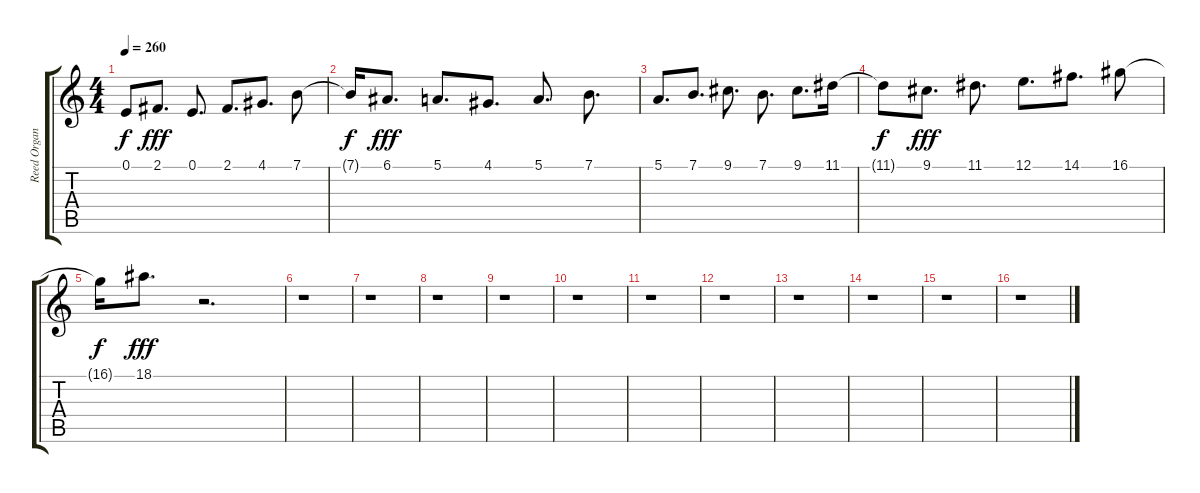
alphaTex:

\track ("Reed Organ" "Reed Organ") {instrument reedorgan}
\staff {score tabs}
\tuning (E4 B3 G3 D3 A2 E2) {hide}
\ts (4 4)
\tempo 260
\clef g2
\ks c
0.1{t}.8{dy f} 2.1.8{d dy fff} 0.1.8{d} 2.1.8{d} 4.1.8{d} 7.1.8 |
7.1{t}.16{dy f} 6.1.8{d dy fff} 5.1.8{d} 4.1.8{d} 5.1.8{d} 7.1.8{d} |
5.1.8{d} 7.1.8{d} 9.1.8{d} 7.1.8{d} 9.1.8{d} 11.1.16 |
11.1{t}.8{dy f} 9.1.8{d dy fff} 11.1.8{d} 12.1.8{d} 14.1.8{d} 16.1.8 |
16.1{t}.16{dy f} 18.1.8{d dy fff} r.2{d} |
r.1 |
r.1 |
r.1 |
r.1 |
r.1 |
r.1 |
r.1 |
r.1 |
r.1 |
r.1 |
r.1
